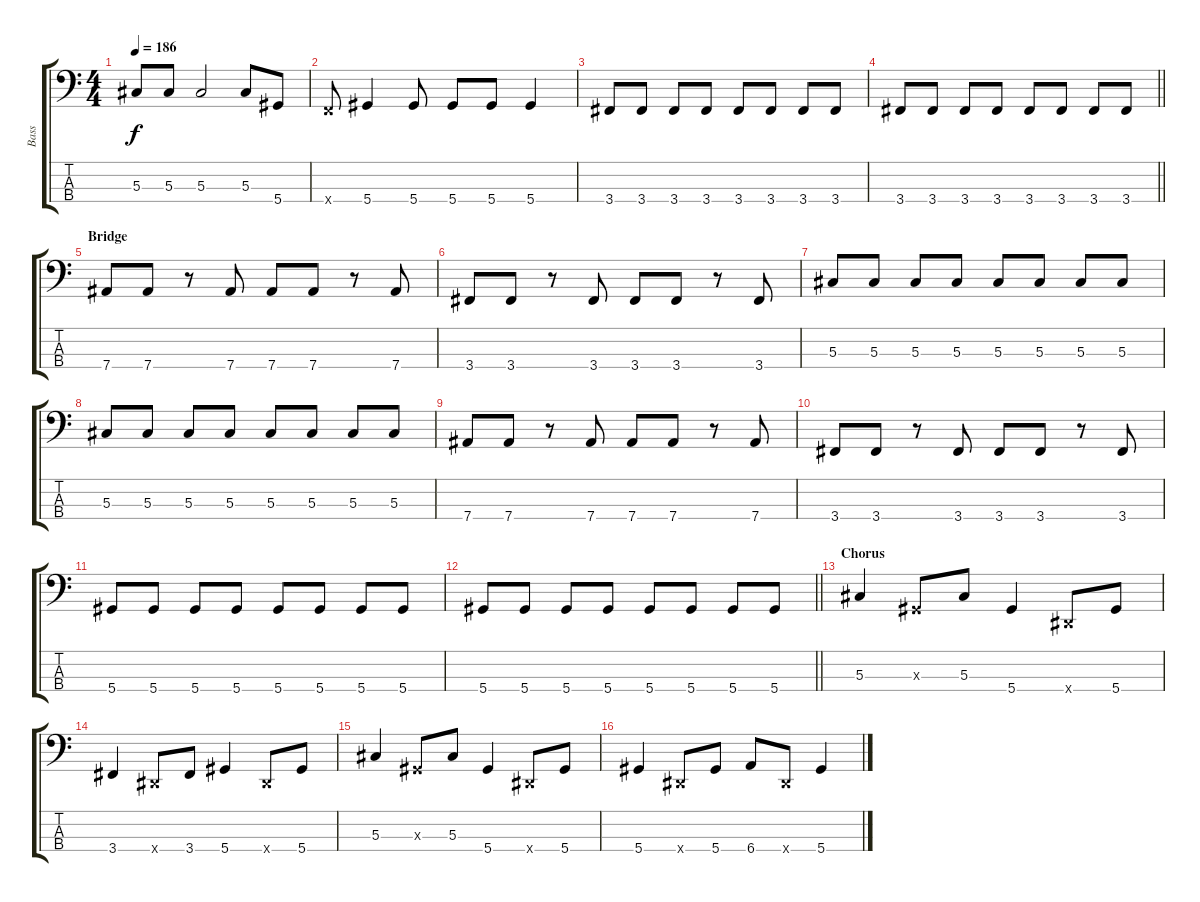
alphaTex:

\track ("Bass" "Bass") {instrument electricbasspick}
\staff {score tabs}
\tuning (Gb2 Db2 Ab1 Eb1) {hide}
\ts (4 4)
\tempo 186
\clef f4
\ks c
5.3.8{dy f} 5.3.8 5.3.2 5.3.8 5.4.8 |
2.4{x}.8 5.4.4 5.4.8 5.4.8 5.4.8 5.4.4 |
3.4.8 3.4.8 3.4.8 3.4.8 3.4.8 3.4.8 3.4.8 3.4.8 |
\barLineRight lightlight
3.4.8 3.4.8 3.4.8 3.4.8 3.4.8 3.4.8 3.4.8 3.4.8 |
\section ("" "Bridge")
7.4.8 7.4.8 r.8 7.4.8 7.4.8 7.4.8 r.8 7.4.8 |
3.4.8 3.4.8 r.8 3.4.8 3.4.8 3.4.8 r.8 3.4.8 |
5.3.8 5.3.8 5.3.8 5.3.8 5.3.8 5.3.8 5.3.8 5.3.8 |
5.3.8 5.3.8 5.3.8 5.3.8 5.3.8 5.3.8 5.3.8 5.3.8 |
7.4.8 7.4.8 r.8 7.4.8 7.4.8 7.4.8 r.8 7.4.8 |
3.4.8 3.4.8 r.8 3.4.8 3.4.8 3.4.8 r.8 3.4.8 |
5.4.8 5.4.8 5.4.8 5.4.8 5.4.8 5.4.8 5.4.8 5.4.8 |
\barLineRight lightlight
5.4.8 5.4.8 5.4.8 5.4.8 5.4.8 5.4.8 5.4.8 5.4.8 |
\section ("" "Chorus")
5.3.4 0.3{x}.8 5.3.8 5.4.4 0.4{x}.8 5.4.8 |
3.4.4 0.4{x}.8 3.4.8 5.4.4 0.4{x}.8 5.4.8 |
5.3.4 0.3{x}.8 5.3.8 5.4.4 0.4{x}.8 5.4.8 |
5.4.4 0.4{x}.8 5.4.8 6.4.8 0.4{x}.8 5.4.4
